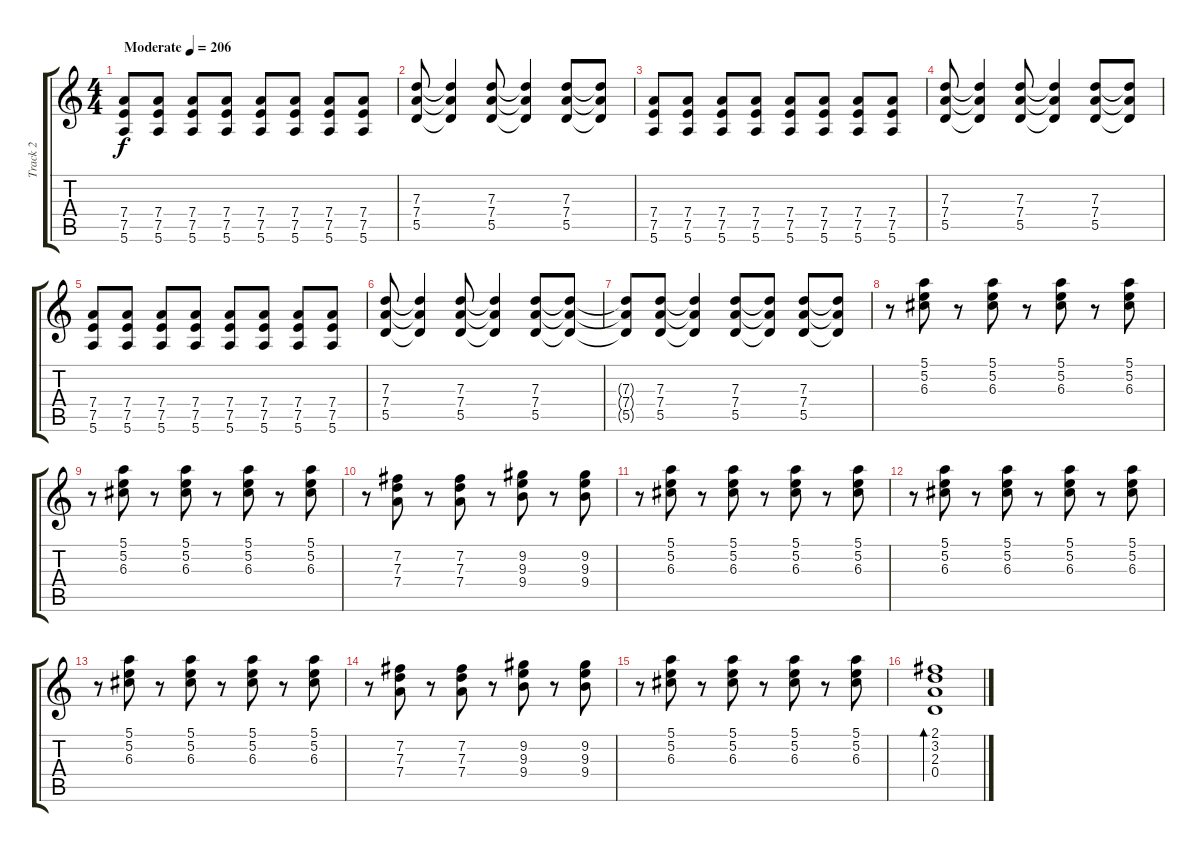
\track ("Track 2" "Track 2") {instrument overdrivenguitar}
\staff {score tabs}
\tuning (E4 B3 G3 D3 A2 E2) {hide}
\ts (4 4)
\tempo (206 "Moderate")
\clef g2
\ks c
(7.4 7.5 5.6).8{dy f instrument overdrivenguitar} (7.4 7.5 5.6).8 (7.4 7.5 5.6).8 (7.4 7.5 5.6).8 (7.4 7.5 5.6).8 (7.4 7.5 5.6).8 (7.4 7.5 5.6).8 (7.4 7.5 5.6).8 |
(7.3 7.4 5.5).8 (7.3{t} 7.4{t} 5.5{t}).4 (7.3 7.4 5.5).8 (7.3{t} 7.4{t} 5.5{t}).4 (7.3 7.4 5.5).8 (7.3{t} 7.4{t} 5.5{t}).8 |
(7.4 7.5 5.6).8 (7.4 7.5 5.6).8 (7.4 7.5 5.6).8 (7.4 7.5 5.6).8 (7.4 7.5 5.6).8 (7.4 7.5 5.6).8 (7.4 7.5 5.6).8 (7.4 7.5 5.6).8 |
(7.3 7.4 5.5).8 (7.3{t} 7.4{t} 5.5{t}).4 (7.3 7.4 5.5).8 (7.3{t} 7.4{t} 5.5{t}).4 (7.3 7.4 5.5).8 (7.3{t} 7.4{t} 5.5{t}).8 |
(7.4 7.5 5.6).8 (7.4 7.5 5.6).8 (7.4 7.5 5.6).8 (7.4 7.5 5.6).8 (7.4 7.5 5.6).8 (7.4 7.5 5.6).8 (7.4 7.5 5.6).8 (7.4 7.5 5.6).8 |
(7.3 7.4 5.5).8 (7.3{t} 7.4{t} 5.5{t}).4 (7.3 7.4 5.5).8 (7.3{t} 7.4{t} 5.5{t}).4 (7.3 7.4 5.5).8 (7.3{t} 7.4{t} 5.5{t}).8 |
(7.3{t} 7.4{t} 5.5{t}).8 (7.3 7.4 5.5).8 (7.3{t} 7.4{t} 5.5{t}).4 (7.3 7.4 5.5).8 (7.3{t} 7.4{t} 5.5{t}).8 (7.3 7.4 5.5).8 (7.3{t} 7.4{t} 5.5{t}).8 |
r.8{instrument acousticguitarsteel} (5.1 5.2 6.3).8 r.8 (5.1 5.2 6.3).8 r.8 (5.1 5.2 6.3).8 r.8 (5.1 5.2 6.3).8 |
r.8 (5.1 5.2 6.3).8 r.8 (5.1 5.2 6.3).8 r.8 (5.1 5.2 6.3).8 r.8 (5.1 5.2 6.3).8 |
r.8 (7.2 7.3 7.4).8 r.8 (7.2 7.3 7.4).8 r.8 (9.2 9.3 9.4).8 r.8 (9.2 9.3 9.4).8 |
r.8 (5.1 5.2 6.3).8 r.8 (5.1 5.2 6.3).8 r.8 (5.1 5.2 6.3).8 r.8 (5.1 5.2 6.3).8 |
r.8 (5.1 5.2 6.3).8 r.8 (5.1 5.2 6.3).8 r.8 (5.1 5.2 6.3).8 r.8 (5.1 5.2 6.3).8 |
r.8 (5.1 5.2 6.3).8 r.8 (5.1 5.2 6.3).8 r.8 (5.1 5.2 6.3).8 r.8 (5.1 5.2 6.3).8 |
r.8 (7.2 7.3 7.4).8 r.8 (7.2 7.3 7.4).8 r.8 (9.2 9.3 9.4).8 r.8 (9.2 9.3 9.4).8 |
r.8 (5.1 5.2 6.3).8 r.8 (5.1 5.2 6.3).8 r.8 (5.1 5.2 6.3).8 r.8 (5.1 5.2 6.3).8 |
(2.1 3.2 2.3 0.4).1{bd 240}
